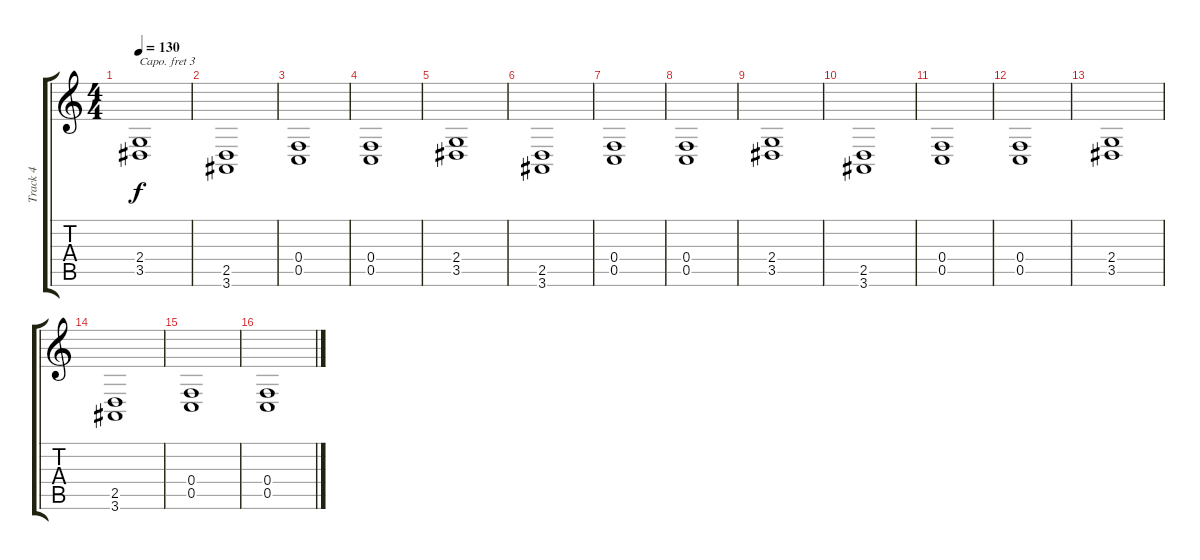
\track ("Track 4" "Track 4") {instrument synthstrings2}
\staff {score tabs}
\capo 3
\tuning (E4 B3 G3 D3 A2 E2) {hide}
\ts (4 4)
\tempo 130
\clef g2
\ks c
(2.4 3.5).1{dy f} |
(2.5 3.6).1 |
(0.4 0.5).1 |
(0.4 0.5).1 |
(2.4 3.5).1 |
(2.5 3.6).1 |
(0.4 0.5).1 |
(0.4 0.5).1 |
(2.4 3.5).1 |
(2.5 3.6).1 |
(0.4 0.5).1 |
(0.4 0.5).1 |
(2.4 3.5).1 |
(2.5 3.6).1 |
(0.4 0.5).1 |
(0.4 0.5).1
